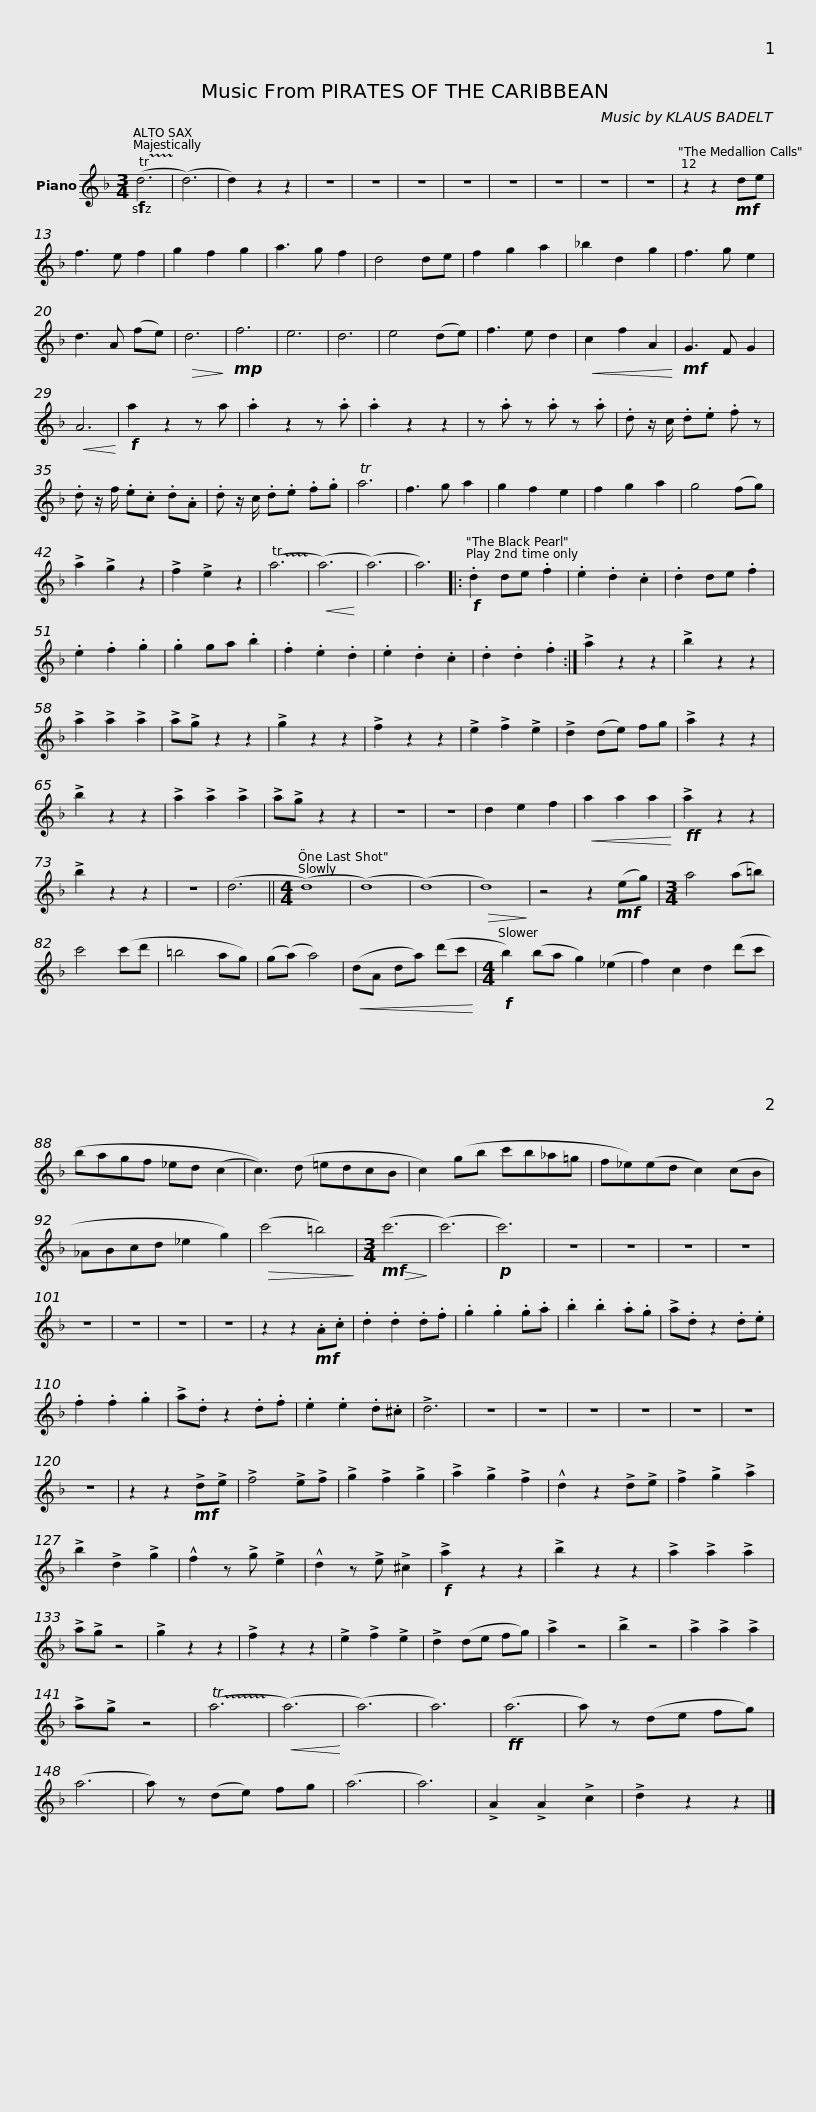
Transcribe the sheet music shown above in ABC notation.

X:1
L:1/8
M:3/4
I:linebreak $
K:F
V:1 treble
V:1
!sfz! (!trill(!Td6!trill)! | (d6) | d2) z2 z2 | z6 | z6 | %5
 z6 | z6 | z6 | z6 | z6 | %10
 z6 | z2 z2!mf! de | f3 e f2 | g2 f2 g2 | a3 g f2 | %15
 d4 de | f2 g2 a2 | _b2 d2 g2 | f3 g e2 |$ d3 A (fe) | %20
!>(! d6!>)! |!mp! f6 | e6 | d6 | e4 (de) | %25
 f3 e d2 |!<(! c2 f2 A2!<)! |!mf! G3 F G2 |!<(! A6!<)! |!f! a2 z2 z a | %30
 .a2 z2 z .a | .a2 z2 z2 |$ z .a z .a z .a | .d z/ c/ .d.e .f z | .d z/ f/ .e.c .d.A | %35
 .d z/ c/ .d.e .f.g | Ta6 | f3 g a2 | g2 f2 e2 | f2 g2 a2 | %40
 g4 (fg) | !>!a2 !>!g2 z2 |$ !>!f2 !>!e2 z2 | (!trill(!Ta6!trill)! |!<(! (a6)!<)! | %45
 (a6) | a6) |:!f! .d2 de .f2 | .e2 .d2 .c2 | .d2 de .f2 | %50
 .e2 .f2 .g2 | .g2 ga .b2 | .f2 .e2 .d2 | .e2 .d2 .c2 | .d2 .d2 .f2 :|$ %55
 !>!a2 z2 z2 | !>!b2 z2 z2 | !>!a2 !>!a2 !>!a2 | !>!a!>!g z2 z2 | !>!g2 z2 z2 | %60
 !>!f2 z2 z2 | !>!e2 !>!f2 !>!e2 | !>!d2 (de) fg | !>!a2 z2 z2 | !>!b2 z2 z2 | %65
 !>!a2 !>!a2 !>!a2 |$ !>!a!>!g z2 z2 | z6 | z6 | d2 e2 f2 | %70
!<(! a2 a2 a2!<)! |!ff! !>!a2 z2 z2 | !>!b2 z2 z2 | z6 | (d6 || %75
[M:4/4] (d8) | (d8) | (d8) |!>(! d8)!>)! | z4 z2!mf! (eg) |$ %80
[M:3/4] a4 (a=b) | c'4 (c'd' | =b4 ag) | (g(a) a4) |!<(! (dA da) (d'c'!<)! | %85
[M:4/4]!f! b2) (ba g2) (_e2 | f2) c2 d2 (d'c' |$ bagf _ed (c2 | c3)) (d =edcB | c2) (gb c'b_a=g | %90
 f_e)(ed c2) (cB | _ABcd _e2 g2) |!>(! (c'4 =b4)!>)! |$[M:3/4]!mf!!>(! (c'6!>)! | (c'6) | %95
!p! c'6) | z6 | z6 | z6 | z6 | %100
 z6 | z6 | z6 | z6 | z2 z2!mf! .A.c | %105
 .d2 .d2 .d.f | .g2 .g2 .g.a | .b2 .b2 .a.g | !>!a.d z2 .d.e | .f2 .f2 .g2 | %110
 !>!a.d z2 .d.f |$ .e2 .e2 .d.^c | !>!d6 | z6 | z6 | %115
 z6 | z6 | z6 | z6 | z6 | %120
 z2 z2!mf! !>!d!>!e | !>!f4 !>!e!>!f | !>!g2 !>!f2 !>!g2 | !>!a2 !>!g2 !>!f2 | !^!d2 z2 !>!d!>!e | %125
 !>!f2 !>!g2 !>!a2 | !>!b2 !>!d2 !>!g2 | !^!f2 z !>!g !>!e2 | !^!d2 z !>!e !>!^c2 |$!f! !>!a2 z2 z2 | %130
 !>!b2 z2 z2 | !>!a2 !>!a2 !>!a2 | !>!a!>!g z4 | !>!g2 z2 z2 | !>!f2 z2 z2 | %135
 !>!e2 !>!f2 !>!e2 | !>!d2 (de fg) | !>!a2 z4 | !>!b2 z4 | !>!a2 !>!a2 !>!a2 | %140
 !>!a!>!g z4 |$ (!trill(!Ta6!trill)! |!<(! (a6)!<)! | (a6) | a6) | %145
!ff! (a6 | a) z (de fg) | (a6 | a) z (de) fg | (a6 | %150
 a6) | !>!A2 !>!A2 !>!c2 | !>!d2 z2 z2 |] %153
